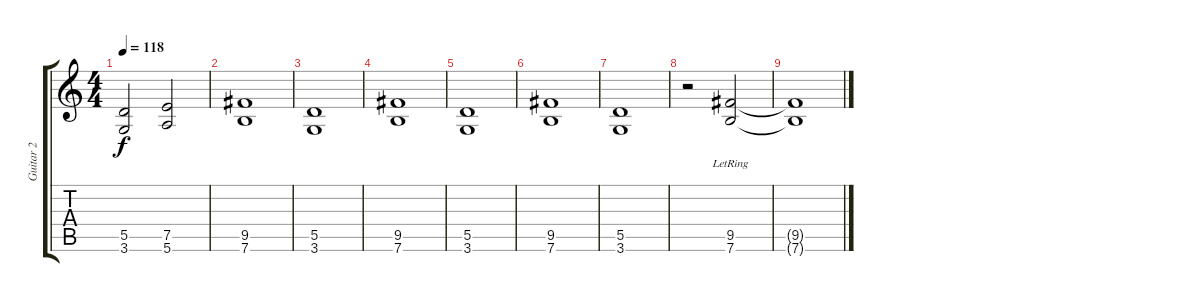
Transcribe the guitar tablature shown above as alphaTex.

\track ("Guitar 2" "Guitar 2") {instrument acousticguitarsteel}
\staff {score tabs}
\tuning (E4 B3 G3 D3 A2 E2) {hide}
\ts (4 4)
\tempo 118
\clef g2
\ks c
(5.5{t} 3.6{t}).2{dy f} (7.5 5.6).2 |
(9.5 7.6).1 |
(5.5 3.6).1 |
(9.5 7.6).1 |
(5.5 3.6).1 |
(9.5 7.6).1 |
(5.5 3.6).1 |
r.2 (9.5 7.6{lr}).2 |
(9.5{t} 7.6{t}).1
